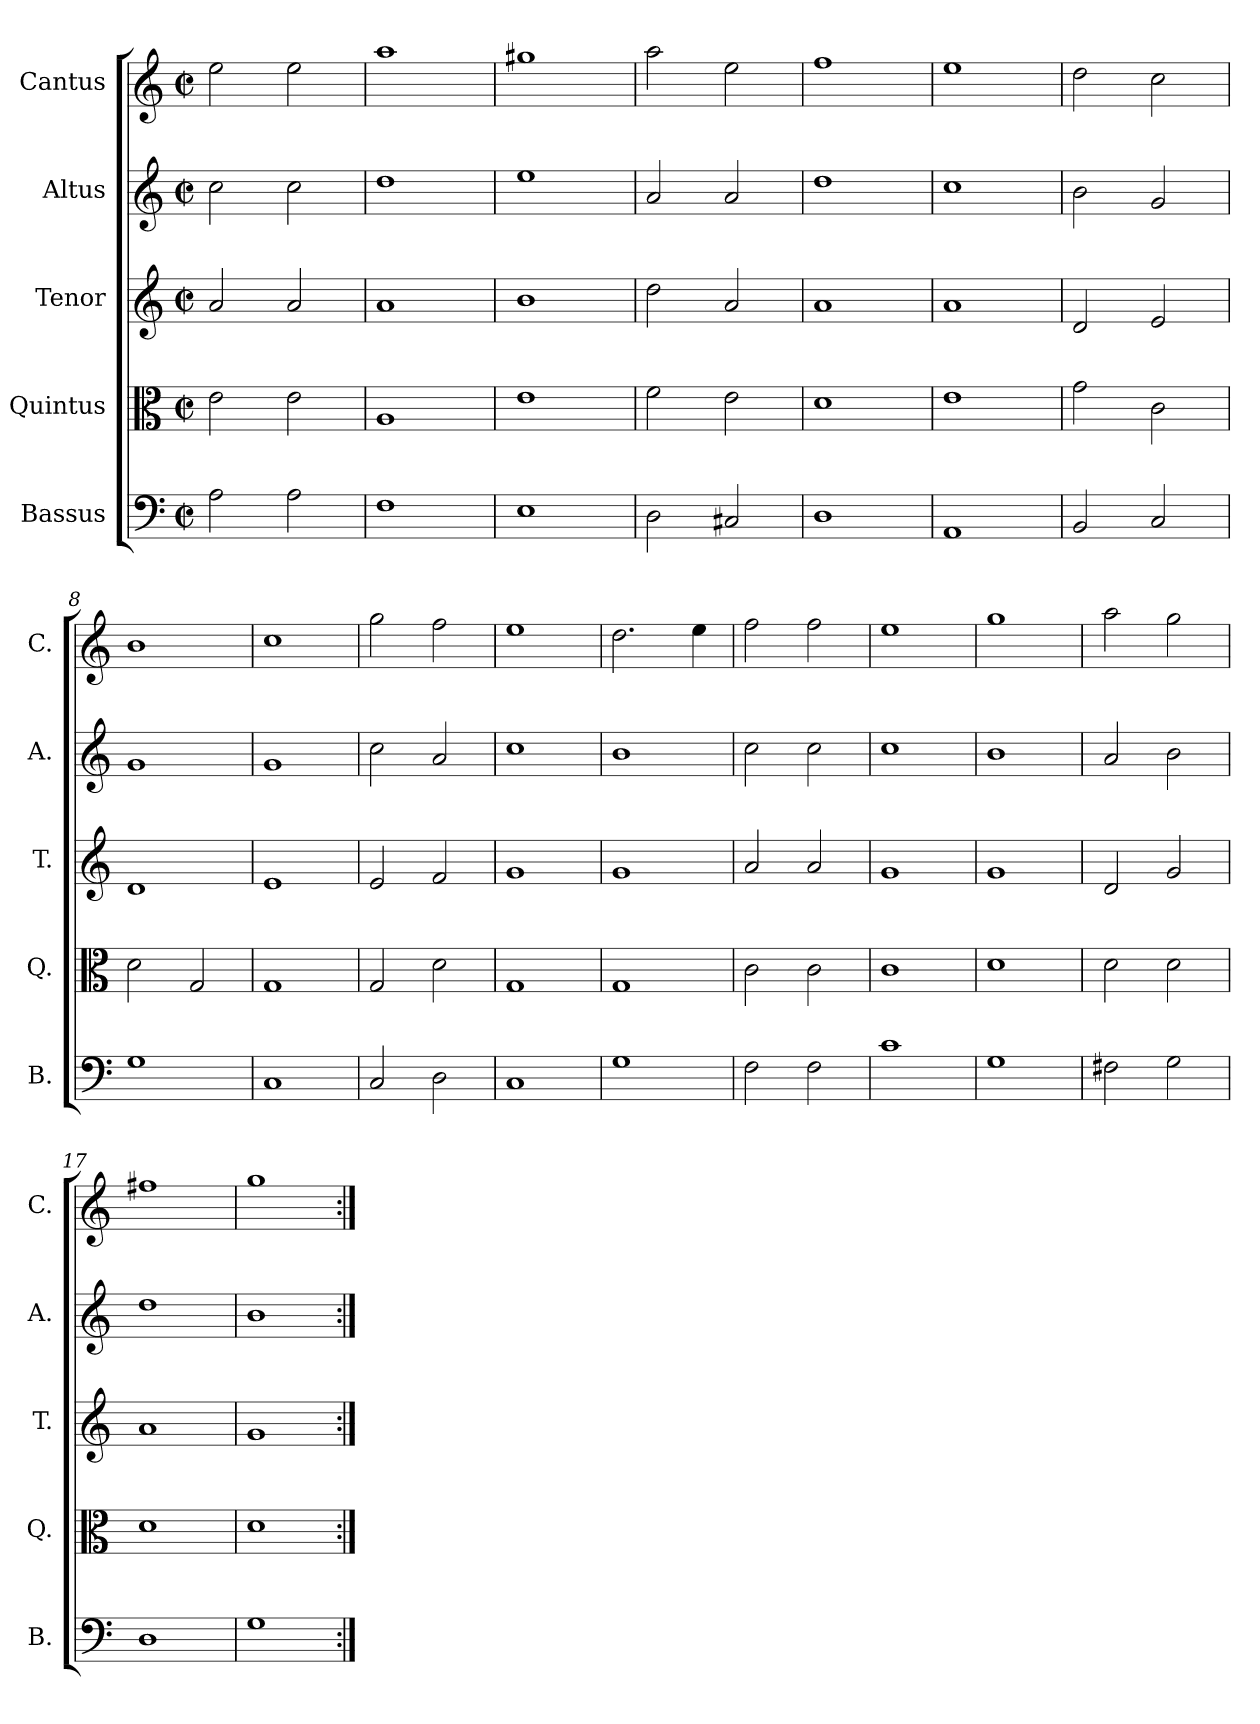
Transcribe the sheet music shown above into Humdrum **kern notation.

**kern	**kern	**kern	**kern	**kern
*part5	*part4	*part3	*part2	*part1
*staff5	*staff4	*staff3	*staff2	*staff1
*I"Bassus	*I"Quintus	*I"Tenor	*I"Altus	*I"Cantus
*I'B.	*I'Q.	*I'T.	*I'A.	*I'C.
*clefF4	*clefC3	*clefG2	*clefG2	*clefG2
*k[]	*k[]	*k[]	*k[]	*k[]
*C:	*C:	*C:	*C:	*C:
*M2/2	*M2/2	*M2/2	*M2/2	*M2/2
*met(c|)	*met(c|)	*met(c|)	*met(c|)	*met(c|)
=1	=1	=1	=1	=1
2A\	2e\	2a/	2cc\	2ee\
2A\	2e\	2a/	2cc\	2ee\
=2	=2	=2	=2	=2
1F\	1A/	1a/	1dd\	1aa\
=3	=3	=3	=3	=3
1E\	1e\	1b\	1ee\	1gg#X\
=4	=4	=4	=4	=4
2D\	2f\	2dd\	2a/	2aa\
2C#X/	2e\	2a/	2a/	2ee\
=5	=5	=5	=5	=5
1D\	1d\	1a/	1dd\	1ff\
=6	=6	=6	=6	=6
1AA/	1e\	1a/	1cc\	1ee\
=7	=7	=7	=7	=7
2BB/	2g\	2d/	2b\	2dd\
2C/	2c\	2e/	2g/	2cc\
=8	=8	=8	=8	=8
1G\	2d\	1d/	1g/	1b\
.	2G/	.	.	.
=9	=9	=9	=9	=9
1C/	1G/	1e/	1g/	1cc\
=10	=10	=10	=10	=10
2C/	2G/	2e/	2cc\	2gg\
2D\	2d\	2f/	2a/	2ff\
=11	=11	=11	=11	=11
1C/	1G/	1g/	1cc\	1ee\
=12	=12	=12	=12	=12
1G\	1G/	1g/	1b\	2.dd\
.	.	.	.	4ee\
=13	=13	=13	=13	=13
2F\	2c\	2a/	2cc\	2ff\
2F\	2c\	2a/	2cc\	2ff\
=14	=14	=14	=14	=14
1c\	1c\	1g/	1cc\	1ee\
=15	=15	=15	=15	=15
1G\	1d\	1g/	1b\	1gg\
!!LO:LB:g=z
=16	=16	=16	=16	=16
2F#X\	2d\	2d/	2a/	2aa\
2G\	2d\	2g/	2b\	2gg\
=17	=17	=17	=17	=17
1D\	1d\	1a/	1dd\	1ff#X\
=18	=18	=18	=18	=18
1G\	1d\	1g/	1b\	1gg\
=:|!	=:|!	=:|!	=:|!	=:|!
*-	*-	*-	*-	*-
